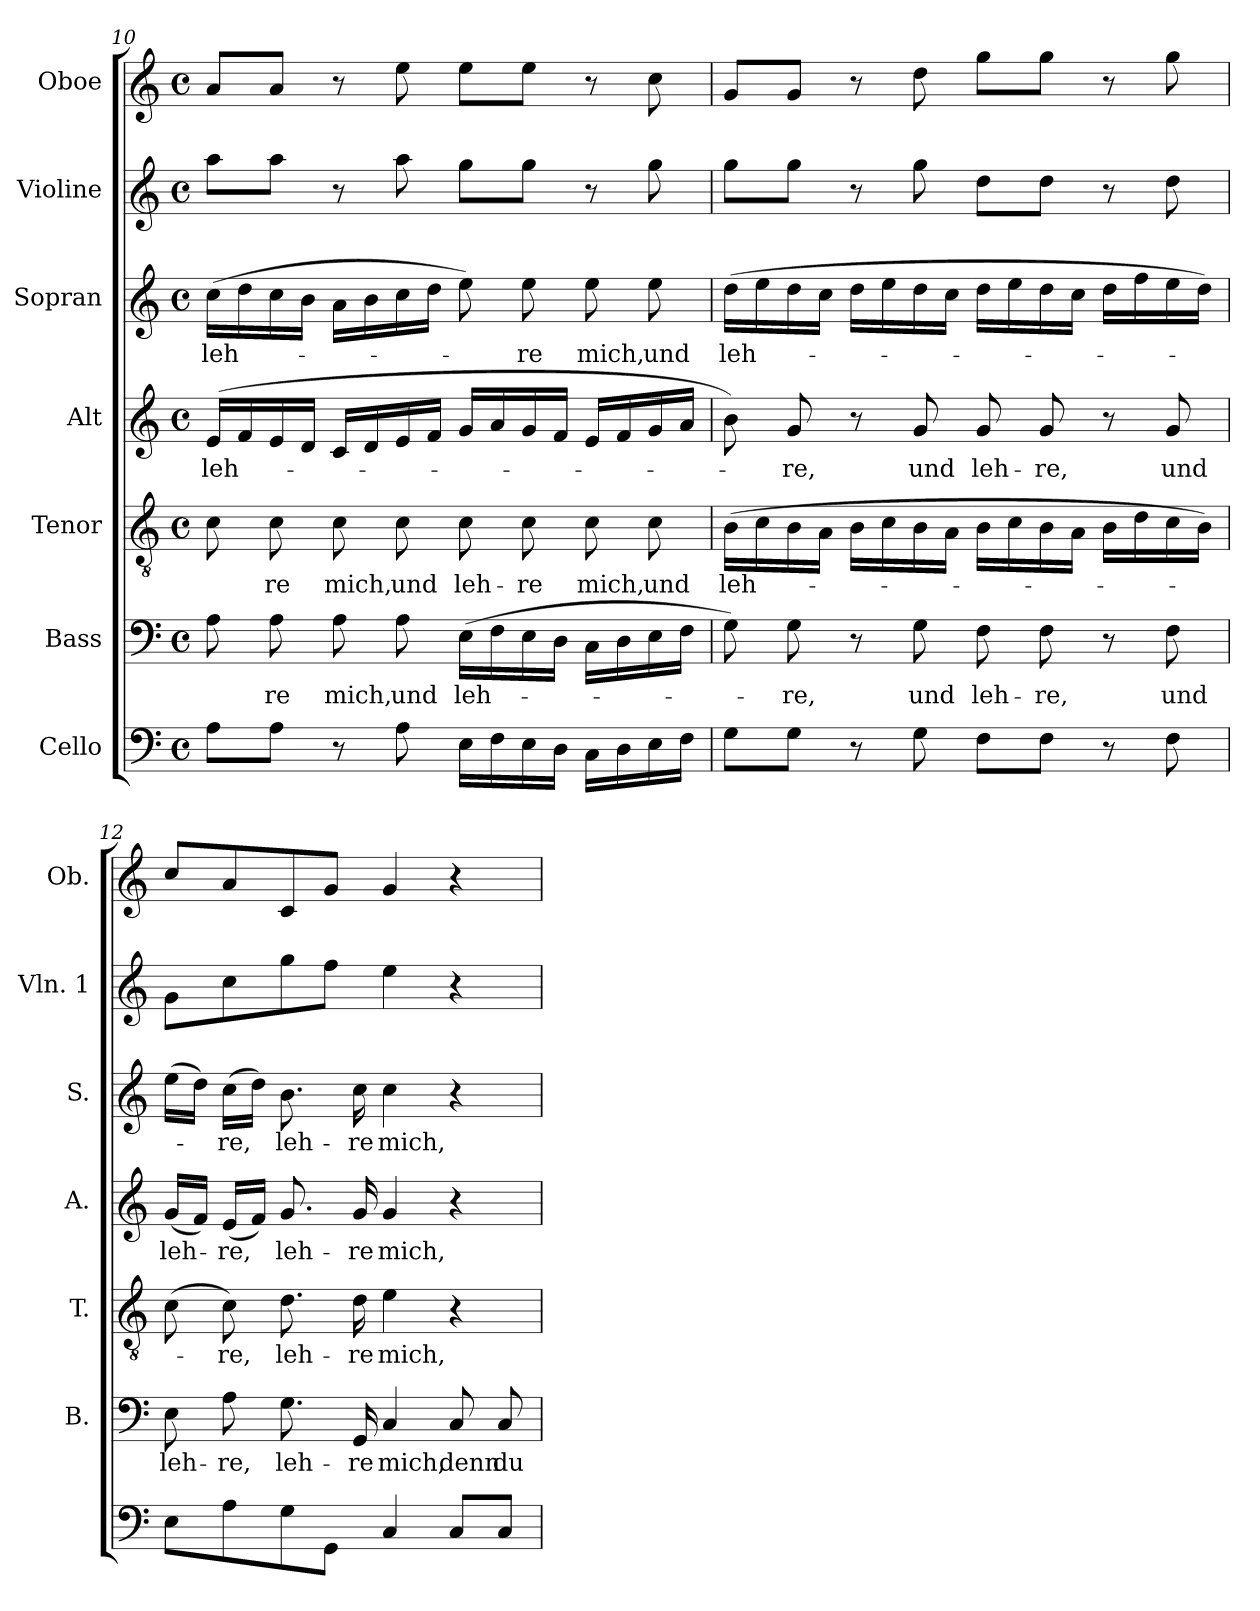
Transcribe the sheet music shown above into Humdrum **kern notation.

**kern	**kern	**text	**kern	**text	**kern	**text	**kern	**text	**kern	**kern
*part7	*part6	*part6	*part5	*part5	*part4	*part4	*part3	*part3	*part2	*part1
*staff7	*staff6	*staff6	*staff5	*staff5	*staff4	*staff4	*staff3	*staff3	*staff2	*staff1
*I"Cello	*I"Bass	*	*I"Tenor	*	*I"Alt	*	*I"Sopran	*	*I"Violine	*I"Oboe
*	*I'B.	*	*I'T.	*	*I'A.	*	*I'S.	*	*I'Vln. 1	*I'Ob.
*clefF4	*clefF4	*	*clefGv2	*	*clefG2	*	*clefG2	*	*clefG2	*clefG2
*	*	*	*ITrd7c12	*	*	*	*	*	*	*
*k[]	*k[]	*	*k[]	*	*k[]	*	*k[]	*	*k[]	*k[]
*C:	*C:	*	*C:	*	*C:	*	*C:	*	*C:	*C:
*M4/4	*M4/4	*	*M4/4	*	*M4/4	*	*M4/4	*	*M4/4	*M4/4
*met(c)	*met(c)	*	*met(c)	*	*met(c)	*	*met(c)	*	*met(c)	*met(c)
=10	=10	=10	=10	=10	=10	=10	=10	=10	=10	=10
!	!	!	!	!	!	!LO:LY:b:color=#000000	!	!	!	!
!	!	!	!	!	!	!	!	!LO:LY:b:color=#000000	!	!
8Ai\L	8Ai\	.	8Ci\	.	(16ei/LL	leh-	(16cci\LL	leh-	8aai\L	8ai/L
.	.	.	.	.	16fi/	.	16ddi\	.	.	.
!	!	!LO:LY:b:color=#000000	!	!	!	!	!	!	!	!
!	!	!	!	!LO:LY:b:color=#000000	!	!	!	!	!	!
8Ai\J	8Ai\	-re	8Ci\	-re	16ei/	.	16cci\	.	8aai\J	8ai/J
.	.	.	.	.	16di/JJ	.	16bi\JJ	.	.	.
!	!	!LO:LY:b:color=#000000	!	!	!	!	!	!	!	!
!	!	!	!	!LO:LY:b:color=#000000	!	!	!	!	!	!
8r	8Ai\	mich,	8Ci\	mich,	16ci/LL	.	16ai\LL	.	8r	8r
.	.	.	.	.	16di/	.	16bi\	.	.	.
!	!	!LO:LY:b:color=#000000	!	!	!	!	!	!	!	!
!	!	!	!	!LO:LY:b:color=#000000	!	!	!	!	!	!
8Ai\	8Ai\	und	8Ci\	und	16ei/	.	16cci\	.	8aai\	8eei\
.	.	.	.	.	16fi/JJ	.	16ddi\JJ	.	.	.
!	!	!LO:LY:b:color=#000000	!	!	!	!	!	!	!	!
!	!	!	!	!LO:LY:b:color=#000000	!	!	!	!	!	!
16Ei\LL	(16Ei\LL	leh-	8Ci\	leh-	16gi/LL	.	8eei\)	.	8ggi\L	8eei\L
16Fi\	16Fi\	.	.	.	16ai/	.	.	.	.	.
!	!	!	!	!LO:LY:b:color=#000000	!	!	!	!	!	!
!	!	!	!	!	!	!	!	!LO:LY:b:color=#000000	!	!
16Ei\	16Ei\	.	8Ci\	-re	16gi/	.	8eei\	-re	8ggi\J	8eei\J
16Di\JJ	16Di\JJ	.	.	.	16fi/JJ	.	.	.	.	.
!	!	!	!	!LO:LY:b:color=#000000	!	!	!	!	!	!
!	!	!	!	!	!	!	!	!LO:LY:b:color=#000000	!	!
16Ci\LL	16Ci\LL	.	8Ci\	mich,	16ei/LL	.	8eei\	mich,	8r	8r
16Di\	16Di\	.	.	.	16fi/	.	.	.	.	.
!	!	!	!	!LO:LY:b:color=#000000	!	!	!	!	!	!
!	!	!	!	!	!	!	!	!LO:LY:b:color=#000000	!	!
16Ei\	16Ei\	.	8Ci\	und	16gi/	.	8eei\	und	8ggi\	8cci\
16Fi\JJ	16Fi\JJ	.	.	.	16ai/JJ	.	.	.	.	.
!!LO:LB:g=z
=11	=11	=11	=11	=11	=11	=11	=11	=11	=11	=11
!	!	!	!	!LO:LY:b:color=#000000	!	!	!	!	!	!
!	!	!	!	!	!	!	!	!LO:LY:b:color=#000000	!	!
8Gi\L	8Gi\)	.	(16BBi\LL	leh-	8bi\)	.	(16ddi\LL	leh-	8ggi\L	8gi/L
.	.	.	16Ci\	.	.	.	16eei\	.	.	.
!	!	!LO:LY:b:color=#000000	!	!	!	!	!	!	!	!
!	!	!	!	!	!	!LO:LY:b:color=#000000	!	!	!	!
8Gi\J	8Gi\	-re,	16BBi\	.	8gi/	-re,	16ddi\	.	8ggi\J	8gi/J
.	.	.	16AAi\JJ	.	.	.	16cci\JJ	.	.	.
8r	8r	.	16BBi\LL	.	8r	.	16ddi\LL	.	8r	8r
.	.	.	16Ci\	.	.	.	16eei\	.	.	.
!	!	!LO:LY:b:color=#000000	!	!	!	!	!	!	!	!
!	!	!	!	!	!	!LO:LY:b:color=#000000	!	!	!	!
8Gi\	8Gi\	und	16BBi\	.	8gi/	und	16ddi\	.	8ggi\	8ddi\
.	.	.	16AAi\JJ	.	.	.	16cci\JJ	.	.	.
!	!	!LO:LY:b:color=#000000	!	!	!	!	!	!	!	!
!	!	!	!	!	!	!LO:LY:b:color=#000000	!	!	!	!
8Fi\L	8Fi\	leh-	16BBi\LL	.	8gi/	leh-	16ddi\LL	.	8ddi\L	8ggi\L
.	.	.	16Ci\	.	.	.	16eei\	.	.	.
!	!	!LO:LY:b:color=#000000	!	!	!	!	!	!	!	!
!	!	!	!	!	!	!LO:LY:b:color=#000000	!	!	!	!
8Fi\J	8Fi\	-re,	16BBi\	.	8gi/	-re,	16ddi\	.	8ddi\J	8ggi\J
.	.	.	16AAi\JJ	.	.	.	16cci\JJ	.	.	.
8r	8r	.	16BBi\LL	.	8r	.	16ddi\LL	.	8r	8r
.	.	.	16Di\	.	.	.	16ffi\	.	.	.
!	!	!LO:LY:b:color=#000000	!	!	!	!	!	!	!	!
!	!	!	!	!	!	!LO:LY:b:color=#000000	!	!	!	!
8Fi\	8Fi\	und	16Ci\	.	8gi/	und	16eei\	.	8ddi\	8ggi\
.	.	.	16BBi\JJ)	.	.	.	16ddi\JJ)	.	.	.
=12	=12	=12	=12	=12	=12	=12	=12	=12	=12	=12
!	!	!LO:LY:b:color=#000000	!	!	!	!	!	!	!	!
!	!	!	!	!	!	!LO:LY:b:color=#000000	!	!	!	!
8Ei\L	8Ei\	leh-	(8Ci\	.	(16gi/LL	leh-	(16eei\LL	.	8gi\L	8cci/L
.	.	.	.	.	16fi/JJ)	.	16ddi\JJ)	.	.	.
!	!	!LO:LY:b:color=#000000	!	!	!	!	!	!	!	!
!	!	!	!	!LO:LY:b:color=#000000	!	!	!	!	!	!
!	!	!	!	!	!	!LO:LY:b:color=#000000	!	!	!	!
!	!	!	!	!	!	!	!	!LO:LY:b:color=#000000	!	!
8Ai\	8Ai\	-re,	8Ci\)	-re,	(16ei/LL	-re,	(16cci\LL	-re,	8cci\	8ai/
.	.	.	.	.	16fi/JJ)	.	16ddi\JJ)	.	.	.
!	!	!LO:LY:b:color=#000000	!	!	!	!	!	!	!	!
!	!	!	!	!LO:LY:b:color=#000000	!	!	!	!	!	!
!	!	!	!	!	!	!LO:LY:b:color=#000000	!	!	!	!
!	!	!	!	!	!	!	!	!LO:LY:b:color=#000000	!	!
8Gi\	8.Gi\	leh-	8.Di\	leh-	8.gi/	leh-	8.bi\	leh-	8ggi\	8ci/
8GGi\J	.	.	.	.	.	.	.	.	8ffi\J	8gi/J
!	!	!LO:LY:b:color=#000000	!	!	!	!	!	!	!	!
!	!	!	!	!LO:LY:b:color=#000000	!	!	!	!	!	!
!	!	!	!	!	!	!LO:LY:b:color=#000000	!	!	!	!
!	!	!	!	!	!	!	!	!LO:LY:b:color=#000000	!	!
.	16GGi/	-re	16Di\	-re	16gi/	-re	16cci\	-re	.	.
!	!	!LO:LY:b:color=#000000	!	!	!	!	!	!	!	!
!	!	!	!	!LO:LY:b:color=#000000	!	!	!	!	!	!
!	!	!	!	!	!	!LO:LY:b:color=#000000	!	!	!	!
!	!	!	!	!	!	!	!	!LO:LY:b:color=#000000	!	!
4Ci/	4Ci/	mich,	4Ei\	mich,	4gi/	mich,	4cci\	mich,	4eei\	4gi/
*MM60	*	*	*	*	*	*	*	*	*	*MM60
!	!	!LO:LY:b:color=#000000	!	!	!	!	!	!	!	!
8Ci/L	8Ci/	denn	4r	.	4r	.	4r	.	4r	4r
!	!	!LO:LY:b:color=#000000	!	!	!	!	!	!	!	!
8Ci/J	8Ci/	du	.	.	.	.	.	.	.	.
=	=	=	=	=	=	=	=	=	=	=
*-	*-	*-	*-	*-	*-	*-	*-	*-	*-	*-
